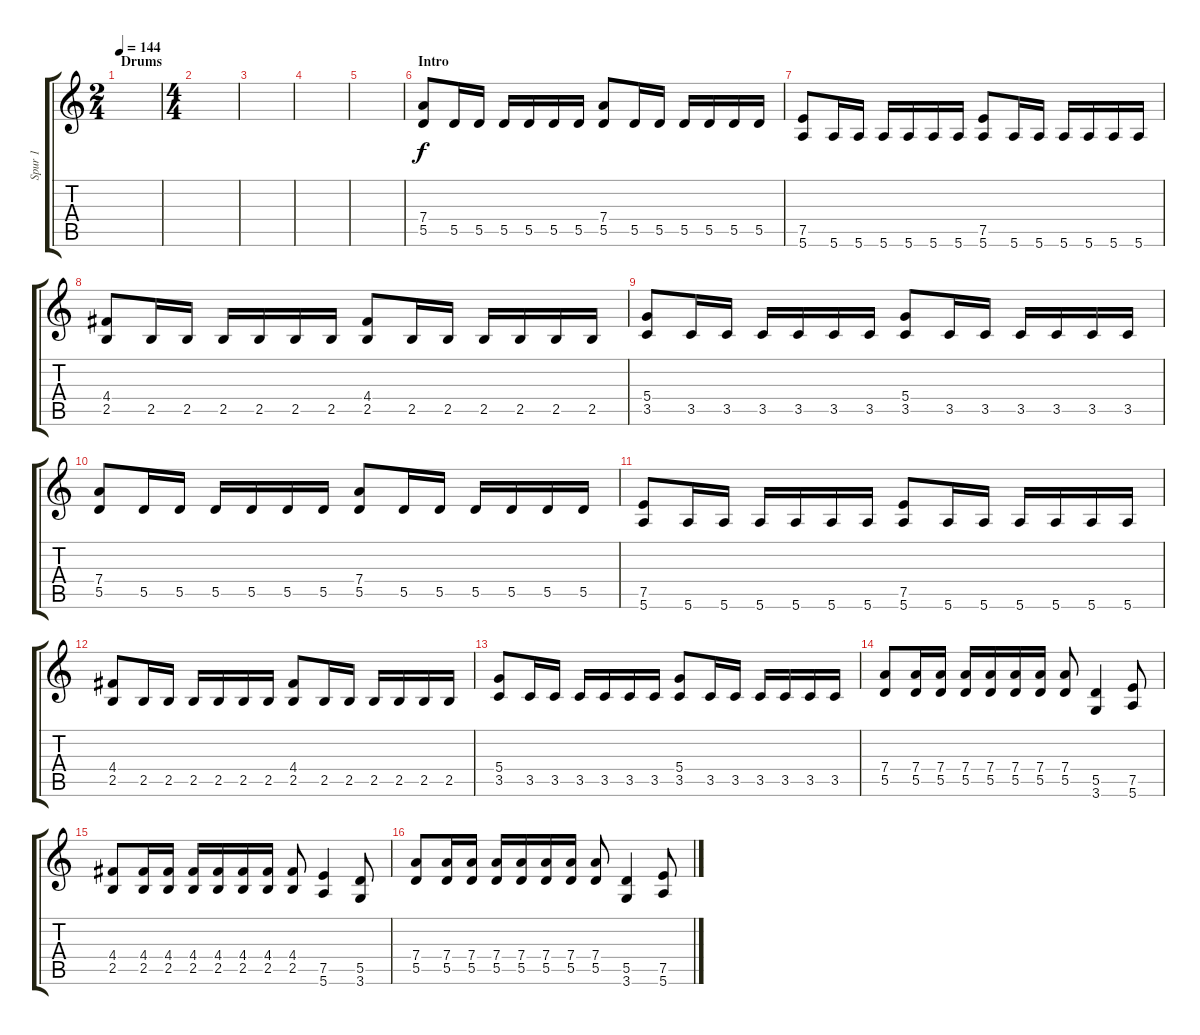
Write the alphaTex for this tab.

\track ("Spur 1" "Spur 1") {instrument distortionguitar}
\staff {score tabs}
\tuning (E4 B3 G3 D3 A2 E2) {hide}
\ts (2 4)
\section ("" "Drums")
\tempo 144
\clef g2
\ks c
|
\ts (4 4)
|
|
|
|
\section ("" "Intro")
(7.4 5.5).8 5.5.16 5.5.16 5.5.16 5.5.16 5.5.16 5.5.16 (7.4 5.5).8 5.5.16 5.5.16 5.5.16 5.5.16 5.5.16 5.5.16 |
(7.5 5.6).8 5.6.16 5.6.16 5.6.16 5.6.16 5.6.16 5.6.16 (7.5 5.6).8 5.6.16 5.6.16 5.6.16 5.6.16 5.6.16 5.6.16 |
(4.4 2.5).8 2.5.16 2.5.16 2.5.16 2.5.16 2.5.16 2.5.16 (4.4 2.5).8 2.5.16 2.5.16 2.5.16 2.5.16 2.5.16 2.5.16 |
(5.4 3.5).8 3.5.16 3.5.16 3.5.16 3.5.16 3.5.16 3.5.16 (5.4 3.5).8 3.5.16 3.5.16 3.5.16 3.5.16 3.5.16 3.5.16 |
(7.4 5.5).8 5.5.16 5.5.16 5.5.16 5.5.16 5.5.16 5.5.16 (7.4 5.5).8 5.5.16 5.5.16 5.5.16 5.5.16 5.5.16 5.5.16 |
(7.5 5.6).8 5.6.16 5.6.16 5.6.16 5.6.16 5.6.16 5.6.16 (7.5 5.6).8 5.6.16 5.6.16 5.6.16 5.6.16 5.6.16 5.6.16 |
(4.4 2.5).8 2.5.16 2.5.16 2.5.16 2.5.16 2.5.16 2.5.16 (4.4 2.5).8 2.5.16 2.5.16 2.5.16 2.5.16 2.5.16 2.5.16 |
(5.4 3.5).8 3.5.16 3.5.16 3.5.16 3.5.16 3.5.16 3.5.16 (5.4 3.5).8 3.5.16 3.5.16 3.5.16 3.5.16 3.5.16 3.5.16 |
(7.4 5.5).8 (7.4 5.5).16 (7.4 5.5).16 (7.4 5.5).16 (7.4 5.5).16 (7.4 5.5).16 (7.4 5.5).16 (7.4 5.5).8 (5.5 3.6).4 (7.5 5.6).8 |
(4.4 2.5).8 (4.4 2.5).16 (4.4 2.5).16 (4.4 2.5).16 (4.4 2.5).16 (4.4 2.5).16 (4.4 2.5).16 (4.4 2.5).8 (7.5 5.6).4 (5.5 3.6).8 |
(7.4 5.5).8 (7.4 5.5).16 (7.4 5.5).16 (7.4 5.5).16 (7.4 5.5).16 (7.4 5.5).16 (7.4 5.5).16 (7.4 5.5).8 (5.5 3.6).4 (7.5 5.6).8
